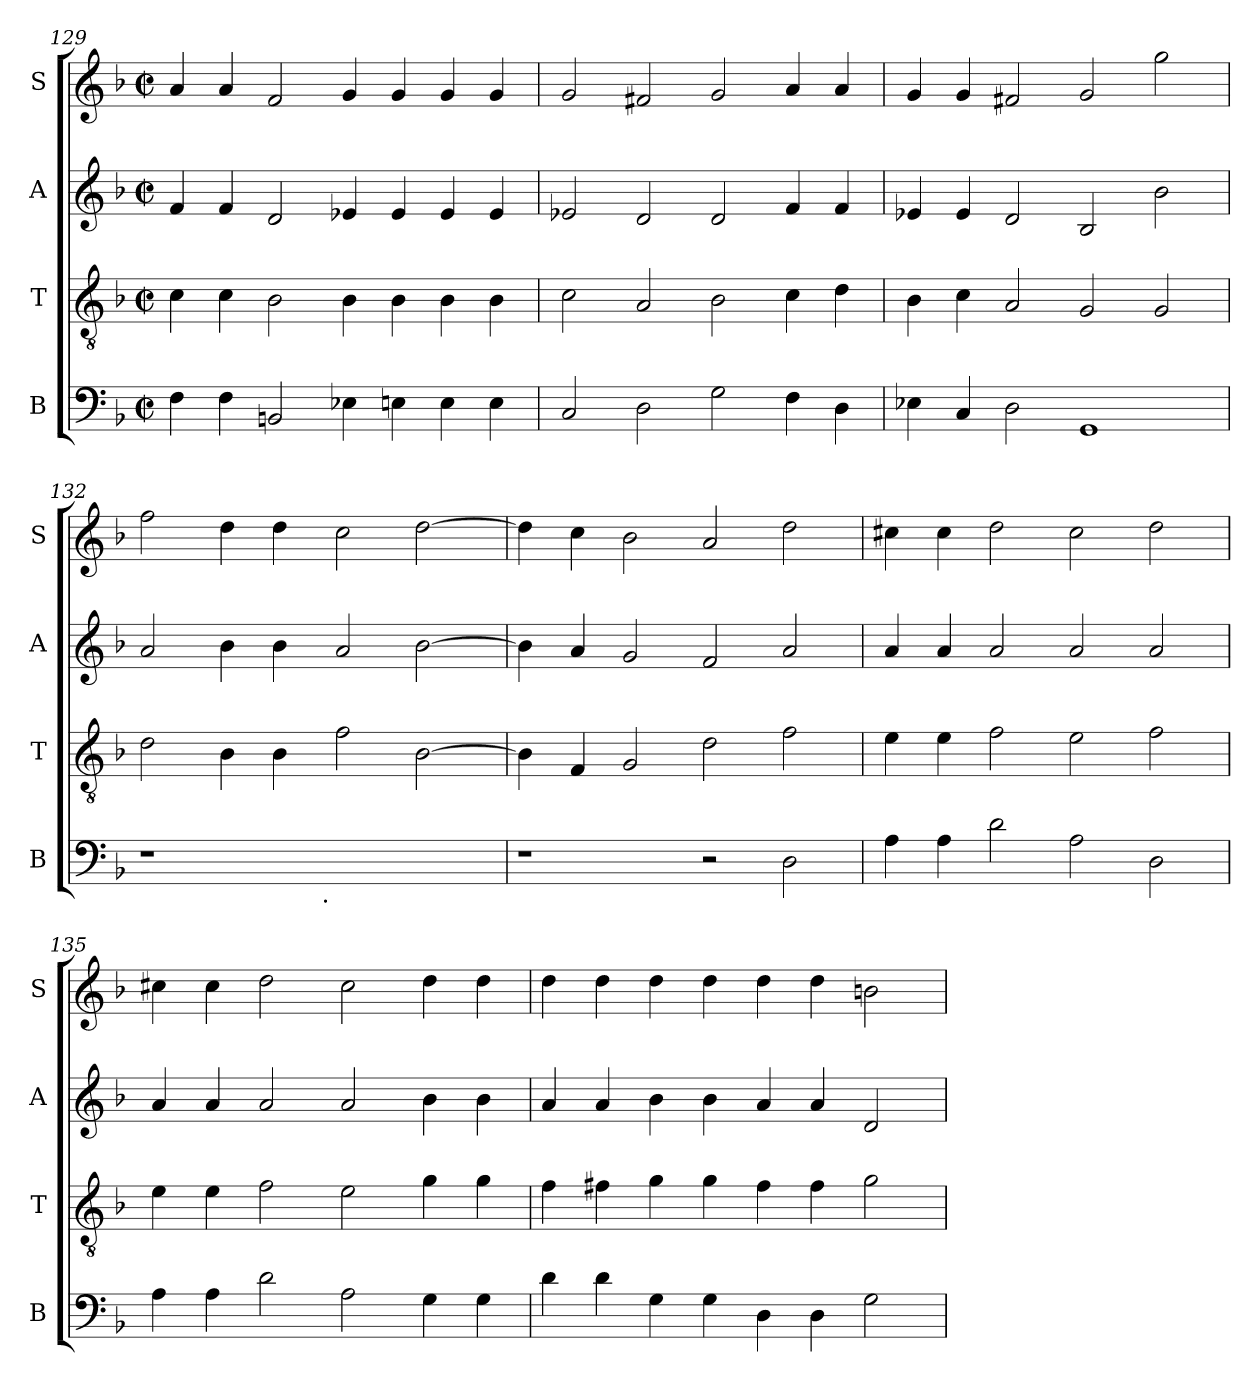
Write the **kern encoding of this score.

**kern	**kern	**kern	**kern
*part4	*part3	*part2	*part1
*staff4	*staff3	*staff2	*staff1
*I"B	*I"T	*I"A	*I"S
*I'B	*I'T	*I'A	*I'S
*clefF4	*clefGv2	*clefG2	*clefG2
*k[b-]	*k[b-]	*k[b-]	*k[b-]
*F:	*F:	*F:	*F:
*M2/2	*M2/2	*M2/2	*M2/2
*met(c|)	*met(c|)	*met(c|)	*met(c|)
=129	=129	=129	=129
4F\	4c\	4f/	4a/
4F\	4c\	4f/	4a/
2BB/	2B-\	2d/	2f/
4E-X\	4B-\	4e-X/	4g/
4E\	4B-\	4e-/	4g/
4E\	4B-\	4e-/	4g/
4E\	4B-\	4e-/	4g/
=130	=130	=130	=130
2C/	2c\	2e-X/	2g/
2D\	2A/	2d/	2f#X/
2G\	2B-\	2d/	2g/
4F\	4c\	4f/	4a/
4D\	4d\	4f/	4a/
!!LO:LB:g=z
=131	=131	=131	=131
4E-X\	4B-\	4e-X/	4g/
4C/	4c\	4e-/	4g/
2D\	2A/	2d/	2f#X/
1GG	2G/	2B-/	2g/
.	2G/	2b-\	2gg\
=132	=132	=132	=132
*^	*	*	*
1r	2ryy	2d\	2a/	2ff\
.	4...ryy	4B-\	4b-\	4dd\
.	.	4B-\	4b-\	4dd\
!	!LO:TX:b:t=.	!	!	!
.	1ryy	.	.	.
1ryy	.	2f\	2a/	2cc\
.	.	[>2B-\	[>2b-\	[>2dd\
.	32ryy	.	.	.
*v	*v	*	*	*
=133	=133	=133	=133
1r	4B-\]	4b-\]	4dd\]
.	4F/	4a/	4cc\
.	2G/	2g/	2b-\
2r	2d\	2f/	2a/
2D\	2f\	2a/	2dd\
=134	=134	=134	=134
4A\	4e\	4a/	4cc#X\
4A\	4e\	4a/	4cc#\
2d\	2f\	2a/	2dd\
2A\	2e\	2a/	2cc#\
2D\	2f\	2a/	2dd\
=135	=135	=135	=135
4A\	4e\	4a/	4cc#X\
4A\	4e\	4a/	4cc#\
2d\	2f\	2a/	2dd\
2A\	2e\	2a/	2cc#\
4G\	4g\	4b-\	4dd\
4G\	4g\	4b-\	4dd\
!!LO:PB:g=z
=136	=136	=136	=136
4d\	4f\	4a/	4dd\
4d\	4f#X\	4a/	4dd\
4G\	4g\	4b-\	4dd\
4G\	4g\	4b-\	4dd\
4D\	4f#\	4a/	4dd\
4D\	4f#\	4a/	4dd\
2G\	2g\	2d/	2bn\
=	=	=	=
*-	*-	*-	*-
